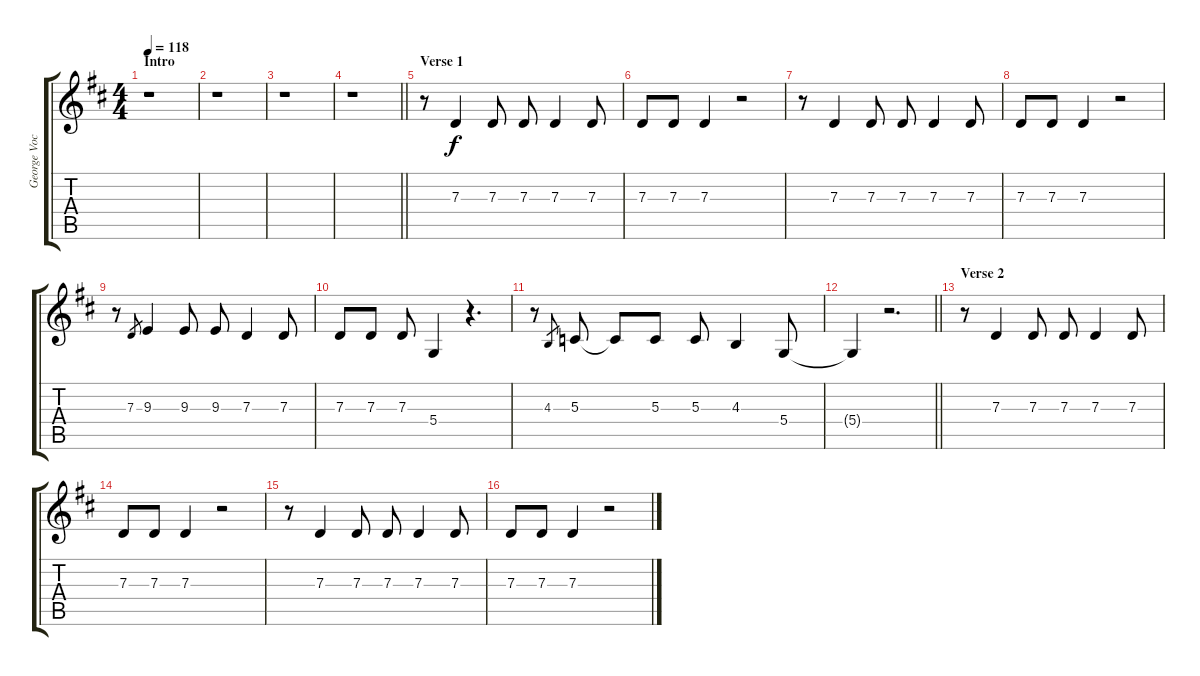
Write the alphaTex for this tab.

\track ("George Vocals" "George Voc") {instrument altosax}
\staff {score tabs}
\tuning (E4 B3 G3 D3 A2 E2) {hide}
\ts (4 4)
\section ("" "Intro")
\tempo 118
\clef g2
\ks d
r.1{dy f instrument altosax} |
r.1 |
r.1 |
\barLineRight lightlight
r.1 |
\section ("" "Verse 1")
r.8 7.3.4 7.3.8 7.3.8 7.3.4 7.3.8 |
7.3.8 7.3.8 7.3.4 r.2 |
r.8 7.3.4 7.3.8 7.3.8 7.3.4 7.3.8 |
7.3.8 7.3.8 7.3.4 r.2 |
r.8 7.3.8{gr} 9.3.4 9.3.8 9.3.8 7.3.4 7.3.8 |
7.3.8 7.3.8 7.3.8 5.4.4 r.4{d} |
r.8 4.3.8{gr} 5.3.8 5.3{t}.8 5.3.8 5.3.8 4.3.4 5.4.8 |
\barLineRight lightlight
5.4{t}.4 r.2{d} |
\section ("" "Verse 2")
r.8 7.3.4 7.3.8 7.3.8 7.3.4 7.3.8 |
7.3.8 7.3.8 7.3.4 r.2 |
r.8 7.3.4 7.3.8 7.3.8 7.3.4 7.3.8 |
7.3.8 7.3.8 7.3.4 r.2
